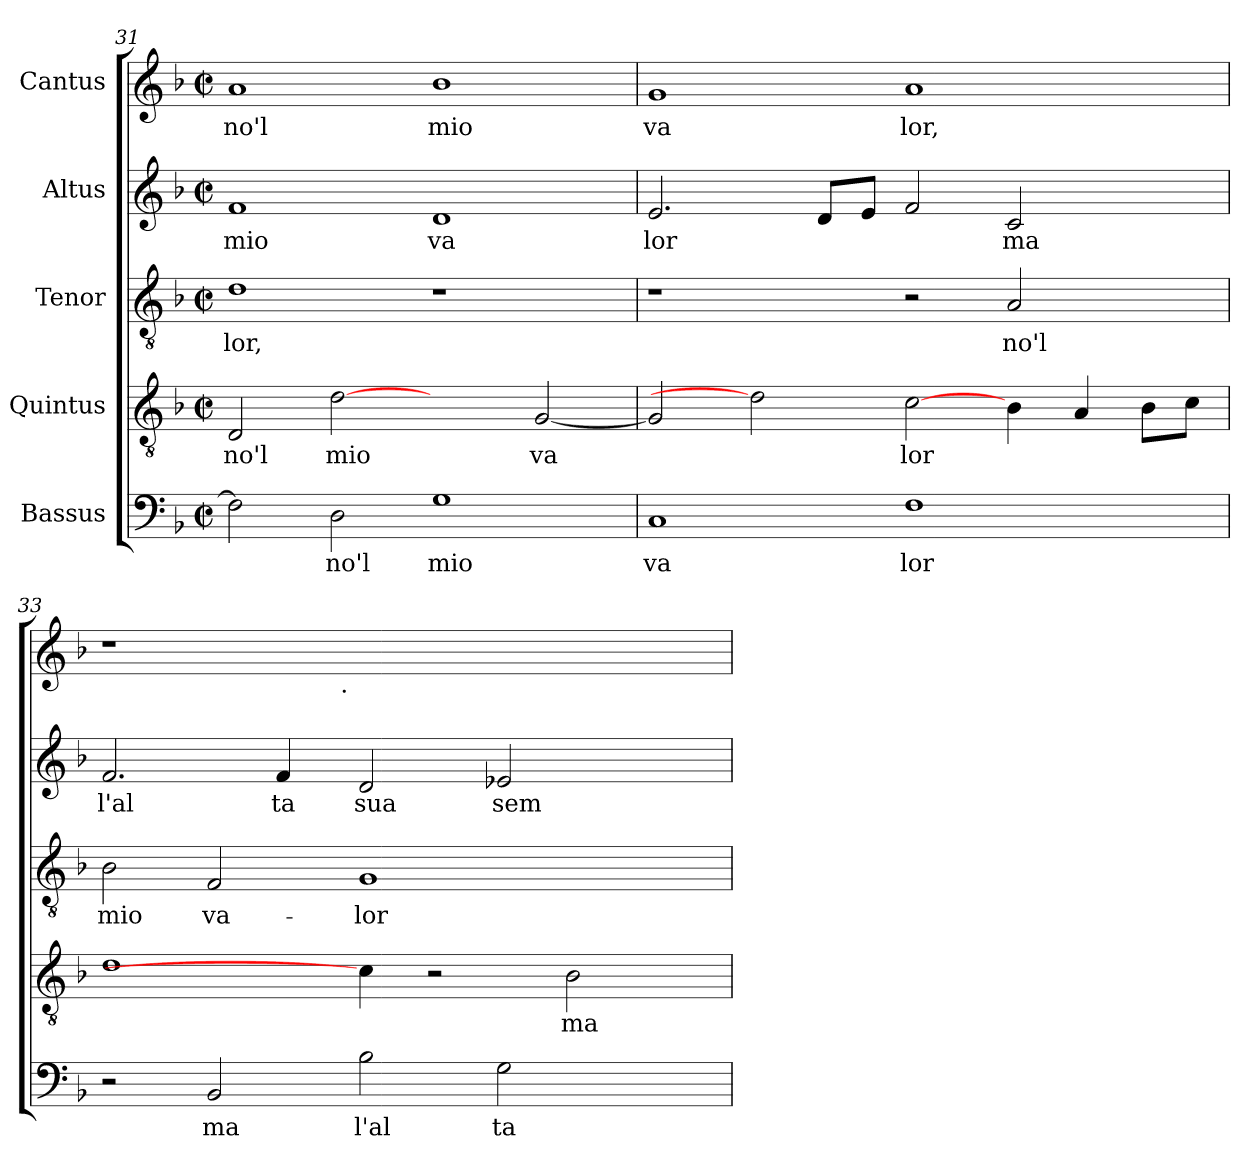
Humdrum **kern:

**kern	**text	**kern	**text	**kern	**text	**kern	**text	**kern	**text
*part5	*part5	*part4	*part4	*part3	*part3	*part2	*part2	*part1	*part1
*staff5	*staff5	*staff4	*staff4	*staff3	*staff3	*staff2	*staff2	*staff1	*staff1
*I"Bassus	*	*I"Quintus	*	*I"Tenor	*	*I"Altus	*	*I"Cantus	*
*clefF4	*	*clefGv2	*	*clefGv2	*	*clefG2	*	*clefG2	*
*k[b-]	*	*k[b-]	*	*k[b-]	*	*k[b-]	*	*k[b-]	*
*F:	*	*F:	*	*F:	*	*F:	*	*F:	*
*M2/2	*	*M2/2	*	*M2/2	*	*M2/2	*	*M2/2	*
*met(c|)	*	*met(c|)	*	*met(c|)	*	*met(c|)	*	*met(c|)	*
=31	=31	=31	=31	=31	=31	=31	=31	=31	=31
!	!LO:LY:b	!	!LO:LY:b:cj	!	!LO:LY:b:cj	!	!LO:LY:b	!	!LO:LY:b:cj
2F\]	.	2D/	no'l	1d	-lor,	1f	mio	1a	no'l
!	!LO:LY:b	!	!LO:LY:b:cj	!	!	!	!	!	!
2D\	no'l	[2d	mio	.	.	.	.	.	.
!	!LO:LY:b	!	!	!	!	!	!LO:LY:b	!	!LO:LY:b:cj
1G	mio	2ryy	.	1r	.	1d	va	1b-	mio
!	!	!	!LO:LY:b:cj	!	!	!	!	!	!
.	.	[<2G/	va-	.	.	.	.	.	.
=32	=32	=32	=32	=32	=32	=32	=32	=32	=32
!	!LO:LY:b	!	!LO:LY:b:cj	!	!	!	!LO:LY:b	!	!LO:LY:b:cj
1C	va	2G/]	--	1r	.	2.e/	lor	1g	va
.	.	2d]	.	.	.	.	.	.	.
!	!	!	!	!	!	!	!LO:LY:b	!	!
.	.	.	.	.	.	8d/L	.	.	.
!	!	!	!	!	!	!	!LO:LY:b	!	!
.	.	.	.	.	.	8e/J	.	.	.
!	!LO:LY:b	!	!LO:LY:b:cj	!	!	!	!LO:LY:b	!	!LO:LY:b:cj
1F	lor	[2c\	-lor	2r	.	2f/	.	1a	lor,
!	!	!	!LO:LY:b:cj	!	!LO:LY:b:cj	!	!LO:LY:b	!	!
.	.	4B-\	.	2A/	no'l	2c/	ma	.	.
!	!	!	!LO:LY:b:cj	!	!	!	!	!	!
.	.	4A/	.	.	.	.	.	.	.
!	!	!	!LO:LY:b:cj	!	!	!	!	!	!
4ryy	.	8B-\L	.	4ryy	.	4ryy	.	4ryy	.
!	!	!	!LO:LY:b:cj	!	!	!	!	!	!
.	.	8c\J	.	.	.	.	.	.	.
=33	=33	=33	=33	=33	=33	=33	=33	=33	=33
!	!	!	!LO:LY:b:cj	!	!LO:LY:b:cj	!	!LO:LY:b	!	!
*	*	*	*	*	*	*	*	*^	*
2r	.	1d	.	2B-\	mio	2.f/	l'al	1r	2ryy	.
!	!LO:LY:b	!	!	!	!LO:LY:b:cj	!	!	!	!	!
2BB-/	ma	.	.	2F/	va-	.	.	.	4...ryy	.
!	!	!	!	!	!	!	!LO:LY:b	!	!	!
.	.	.	.	.	.	4f/	ta	.	.	.
!	!	!	!	!	!	!	!	!	!LO:TX:b:t=.	!
.	.	.	.	.	.	.	.	.	1ryy	.
!	!LO:LY:b	!	!	!	!LO:LY:b:cj	!	!LO:LY:b	!	!	!
2B-\	l'al	4c\]	.	1G	-lor	2d/	sua	1ryy	.	.
.	.	2r	.	.	.	.	.	.	.	.
!	!LO:LY:b	!	!	!	!	!	!LO:LY:b	!	!	!
2G\	ta	.	.	.	.	2e-X/	sem	.	.	.
!	!	!	!LO:LY:b:cj	!	!	!	!	!	!	!
.	.	2B-\	ma	.	.	.	.	.	.	.
.	.	.	.	.	.	.	.	.	4ryy	.
4ryy	.	.	.	4ryy	.	4ryy	.	4ryy	.	.
.	.	.	.	.	.	.	.	.	32ryy	.
*	*	*	*	*	*	*	*	*v	*v	*
=	=	=	=	=	=	=	=	=	=
*-	*-	*-	*-	*-	*-	*-	*-	*-	*-
